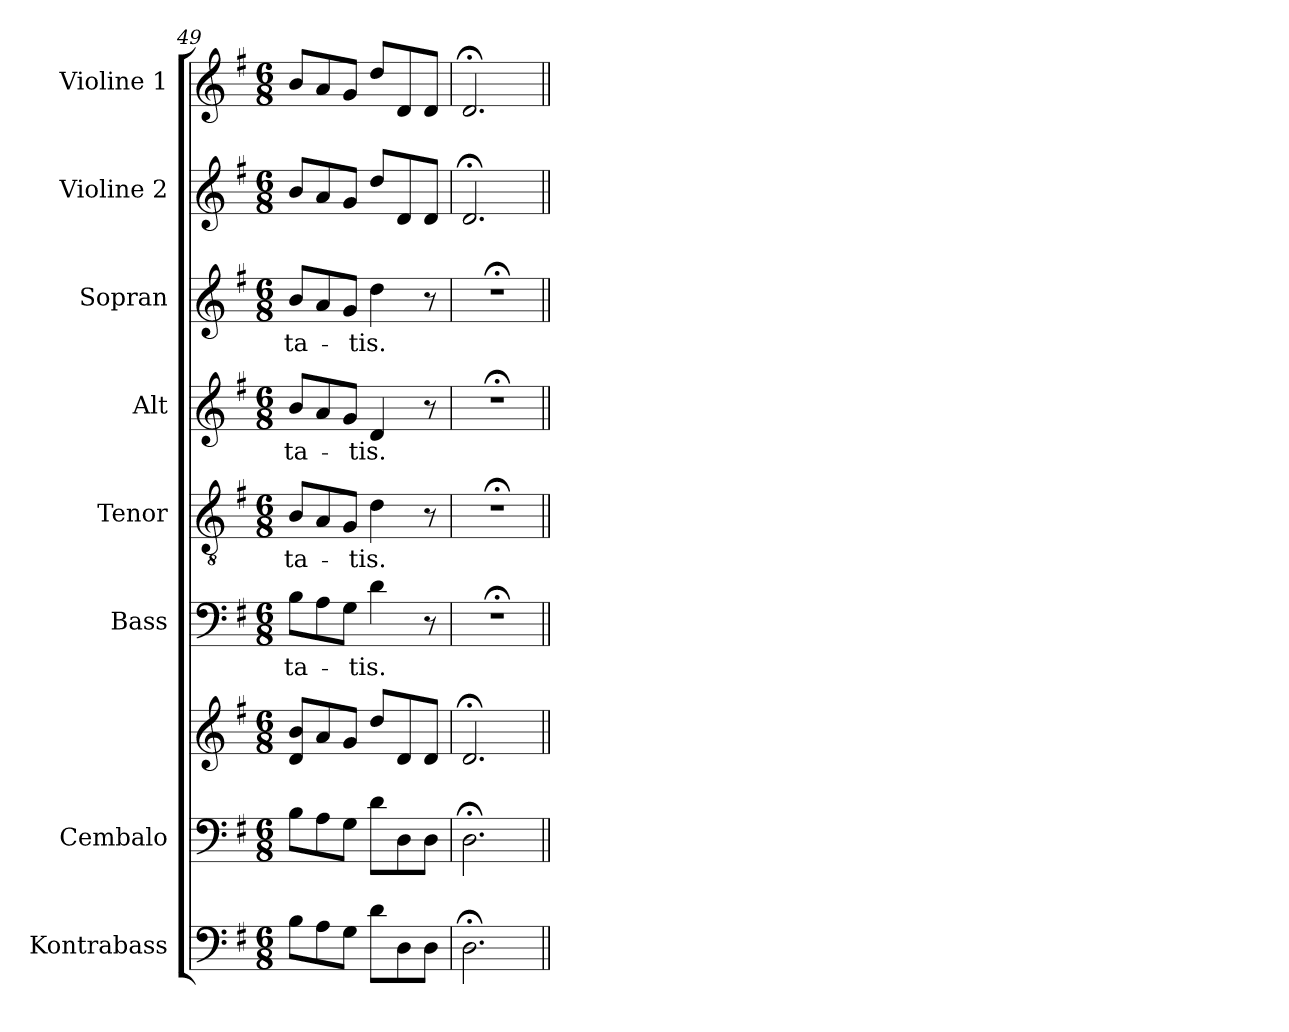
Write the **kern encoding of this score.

**kern	**kern	**kern	**kern	**text	**kern	**text	**kern	**text	**kern	**text	**kern	**kern
*part8	*part7	*part7	*part6	*part6	*part5	*part5	*part4	*part4	*part3	*part3	*part2	*part1
*staff9	*staff8	*staff7	*staff6	*staff6	*staff5	*staff5	*staff4	*staff4	*staff3	*staff3	*staff2	*staff1
*I"Kontrabass	*I"Cembalo	*	*I"Bass	*	*I"Tenor	*	*I"Alt	*	*I"Sopran	*	*I"Violine 2	*I"Violine 1
*I'Kb.	*I'Cemb.	*	*I'B.	*	*I'T.	*	*I'A.	*	*I'S.	*	*I'Vl. 2	*I'Vl. 1
*clefF4	*clefF4	*clefG2	*clefF4	*	*clefGv2	*	*clefG2	*	*clefG2	*	*clefG2	*clefG2
*ITrd7c12	*	*	*	*	*	*	*	*	*	*	*	*
*k[f#]	*k[f#]	*k[f#]	*k[f#]	*	*k[f#]	*	*k[f#]	*	*k[f#]	*	*k[f#]	*k[f#]
*G:	*G:	*G:	*G:	*	*G:	*	*G:	*	*G:	*	*G:	*G:
*M6/8	*M6/8	*M6/8	*M6/8	*	*M6/8	*	*M6/8	*	*M6/8	*	*M6/8	*M6/8
=49	=49	=49	=49	=49	=49	=49	=49	=49	=49	=49	=49	=49
!	!	!	!	!LO:LY:b	!	!LO:LY:b	!	!LO:LY:b	!	!LO:LY:b	!	!
8BB\L	8B\L	8d/ 8b/L	8B\L	-ta-	8B/L	-ta-	8b/L	-ta-	8b/L	-ta-	8b/L	8b/L
8AA\	8A\	8a/	8A\	.	8A/	.	8a/	.	8a/	.	8a/	8a/
8GG\J	8G\J	8g/J	8G\J	.	8G/J	.	8g/J	.	8g/J	.	8g/J	8g/J
!	!	!	!	!LO:LY:b	!	!LO:LY:b	!	!LO:LY:b	!	!LO:LY:b	!	!
8D\L	8d\L	8dd/L	4d\	-tis.	4d\	-tis.	4d/	-tis.	4dd\	-tis.	8dd/L	8dd/L
8DD\	8D\	8d/	.	.	.	.	.	.	.	.	8d/	8d/
8DD\J	8D\J	8d/J	8r	.	8r	.	8r	.	8r	.	8d/J	8d/J
=50	=50	=50	=50	=50	=50	=50	=50	=50	=50	=50	=50	=50
!	!	!	!LO:N:vis=1	!	!LO:N:vis=1	!	!LO:N:vis=1	!	!LO:N:vis=1	!	!	!
2.DD;<\	2.D;<\	2.d;/	2.r;<	.	2.r;<	.	2.r;<	.	2.r;<	.	2.d;/	2.d;/
=||	=||	=||	=||	=||	=||	=||	=||	=||	=||	=||	=||	=||
*-	*-	*-	*-	*-	*-	*-	*-	*-	*-	*-	*-	*-
